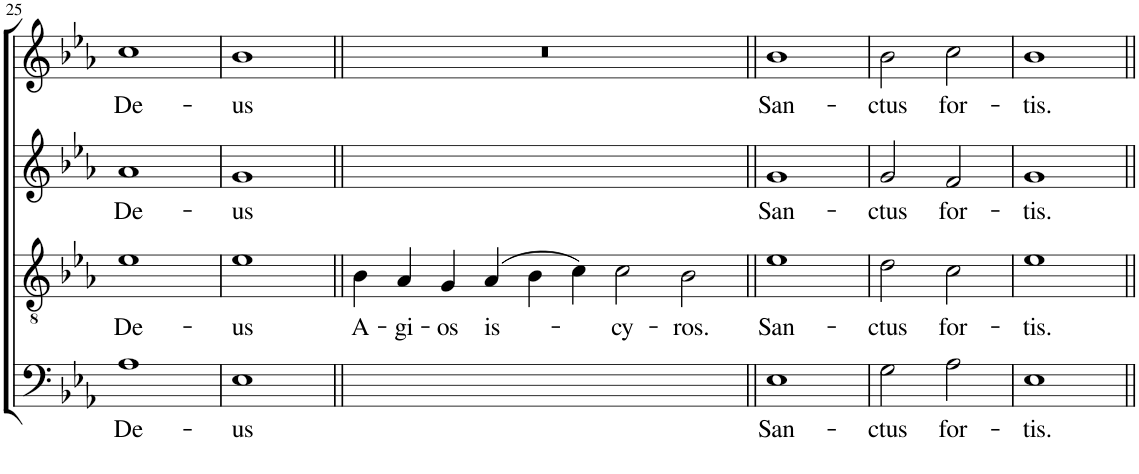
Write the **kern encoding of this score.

**kern	**text	**kern	**text	**kern	**text	**kern	**text
*part4	*part4	*part3	*part3	*part2	*part2	*part1	*part1
*staff4	*staff4	*staff3	*staff3	*staff2	*staff2	*staff1	*staff1
*I"Bass	*	*I"Tenor	*	*I"Alto	*	*I"Soprano	*
!!LO:PB:g=z
*clefF4	*	*clefGv2	*	*clefG2	*	*clefG2	*
*k[b-e-a-]	*	*k[b-e-a-]	*	*k[b-e-a-]	*	*k[b-e-a-]	*
*c:	*	*c:	*	*c:	*	*c:	*
*M4/4	*	*M4/4	*	*M4/4	*	*M4/4	*
*met(c)	*	*met(c)	*	*met(c)	*	*met(c)	*
=25	=25	=25	=25	=25	=25	=25	=25
!	!LO:LY:b	!	!LO:LY:b	!	!LO:LY:b	!	!LO:LY:b
1A-	De-	1e-	De-	1a-	De-	1cc	De-
=26	=26	=26	=26	=26	=26	=26	=26
!	!LO:LY:b	!	!LO:LY:b	!	!LO:LY:b	!	!LO:LY:b
1E-	-us	1e-	-us	1g	-us	1b-	-us
=27||	=27||	=27||	=27||	=27||	=27||	=27||	=27||
!	!	!	!LO:LY:b	!	!	!	!
1ryy	.	4B-\	A-	1ryy	.	1r	.
!	!	!	!LO:LY:b	!	!	!	!
.	.	4A-/	-gi-	.	.	.	.
!	!	!	!LO:LY:b	!	!	!	!
.	.	4G/	-os	.	.	.	.
!	!	!	!LO:LY:b	!	!	!	!
.	.	(4A-/	is-	.	.	.	.
1.ryy	.	4B-\	.	1.ryy	.	1.ryy	.
.	.	4c\)	.	.	.	.	.
!	!	!	!LO:LY:b	!	!	!	!
.	.	2c\	-cy-	.	.	.	.
!	!	!	!LO:LY:b	!	!	!	!
.	.	2B-\	-ros.	.	.	.	.
=28||	=28||	=28||	=28||	=28||	=28||	=28||	=28||
!	!LO:LY:b	!	!LO:LY:b	!	!LO:LY:b	!	!LO:LY:b
1E-	San-	1e-	San-	1g	San-	1b-	San-
=29	=29	=29	=29	=29	=29	=29	=29
!	!LO:LY:b	!	!LO:LY:b	!	!LO:LY:b	!	!LO:LY:b
2G\	-ctus	2d\	-ctus	2g/	-ctus	2b-\	-ctus
!	!LO:LY:b	!	!LO:LY:b	!	!LO:LY:b	!	!LO:LY:b
2A-\	for-	2c\	for-	2f/	for-	2cc\	for-
=30	=30	=30	=30	=30	=30	=30	=30
!	!LO:LY:b	!	!LO:LY:b	!	!LO:LY:b	!	!LO:LY:b
1E-	-tis.	1e-	-tis.	1g	-tis.	1b-	-tis.
=||	=||	=||	=||	=||	=||	=||	=||
*-	*-	*-	*-	*-	*-	*-	*-
